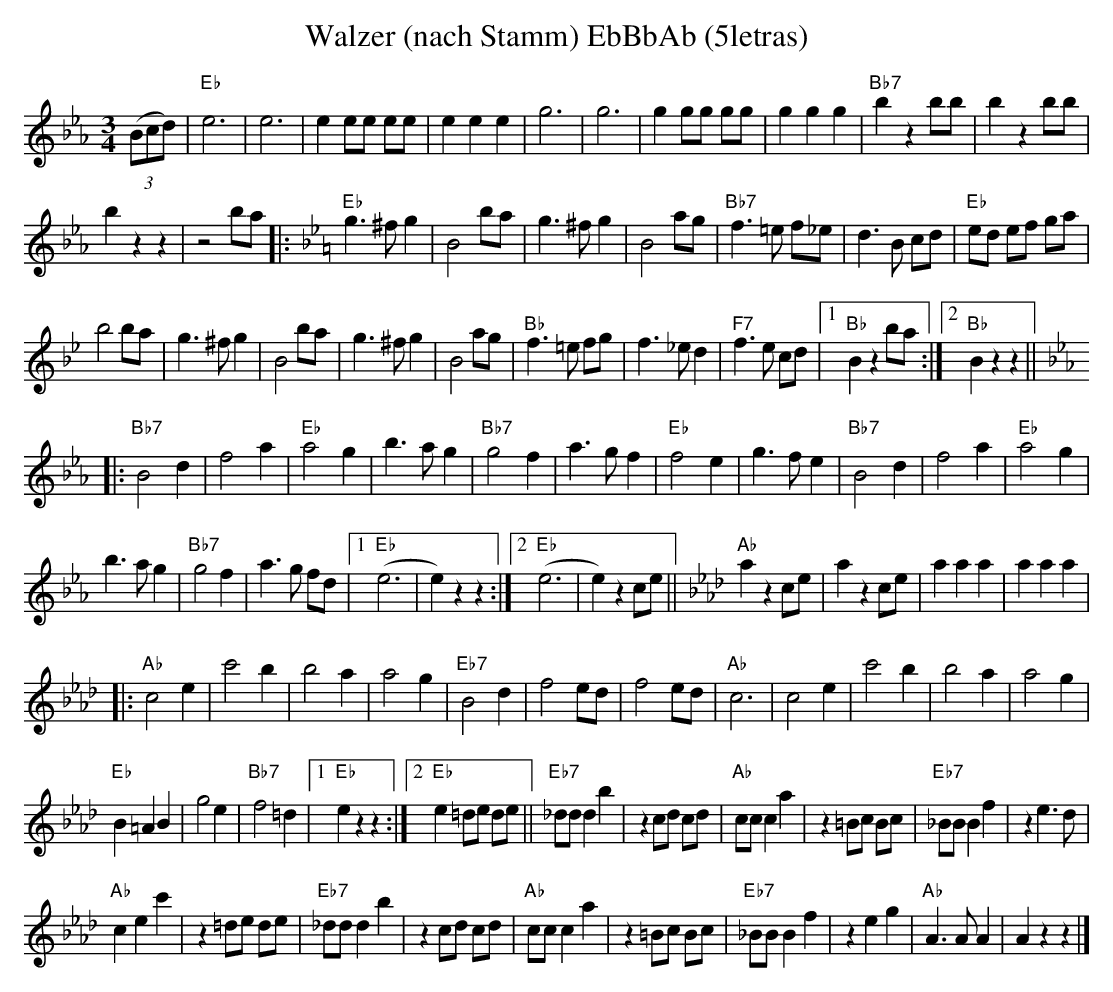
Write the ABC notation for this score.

X:1
T:Walzer (nach Stamm) EbBbAb (5letras)
M:3/4
L:1/4
K:Eb%%MIDI gchordon
((3B/2c/2d/2) | "Eb"e3 | e3 | e e/2e/2 e/2e/2 | eee | g3 | g3 | g g/2g/2 g/2g/2 | ggg | "Bb7"bz b/2b/2 | bz b/2b/2 |
bzz | z2 b/2a/2 |: [K:Bb] "Eb"g>^fg | B2 b/2a/2 | g>^fg | B2a/2g/2 | "Bb7"f>=e f/2_e/2 | d>B c/2d/2 | "Eb"e/2d/2 e/2f/2 g/2a/2 |
b2b/2a/2 | g>^fg | B2b/2a/2 | g>^fg | B2a/2g/2 | "Bb"f>=e f/2g/2 | f>_ed | "F7"f>e c/2d/2|1 "Bb"Bzb/2a/2 :|2 "Bb"Bzz ||
[K:Eb] |:"Bb7"B2d | f2a | "Eb"a2g | b>ag | "Bb7"g2f | a>gf | "Eb"f2e | g>fe | "Bb7"B2d | f2a | "Eb"a2g |
b>a g | "Bb7"g2f | a>g f/2d/2 |1 ("Eb"e3 | e)zz :|2 ("Eb"e3 | e)zc/2e/2 || [K:Ab] "Ab"azc/2e/2 | azc/2e/2 | aaa | aaa |
|: "Ab"c2e | c'2b | b2a | a2g | "Eb7"B2d | f2e/2d/2 | f2e/2d/2 | "Ab"c3 | c2e | c'2b | b2a | a2g |
"Eb"B=AB | g2e | "Bb7"f2=d |1 "Eb"ezz :|2 "Eb"e =d/2e/2 d/2e/2 || "Eb7"_d/2d/2 db | z c/2d/2 c/2d/2 | "Ab"c/2c/2ca | z =B/2c/2 B/2c/2 | "Eb7"_B/2B/2Bf | ze>d |
"Ab"cec' | z=d/2e/2 d/2e/2 | "Eb7"_d/2d/2 db | zc/2d/2 c/2d/2 | "Ab"c/2c/2ca | z =B/2c/2 B/2c/2 | "Eb7"_B/2B/2Bf | zeg | "Ab"A>AA | Azz |]
